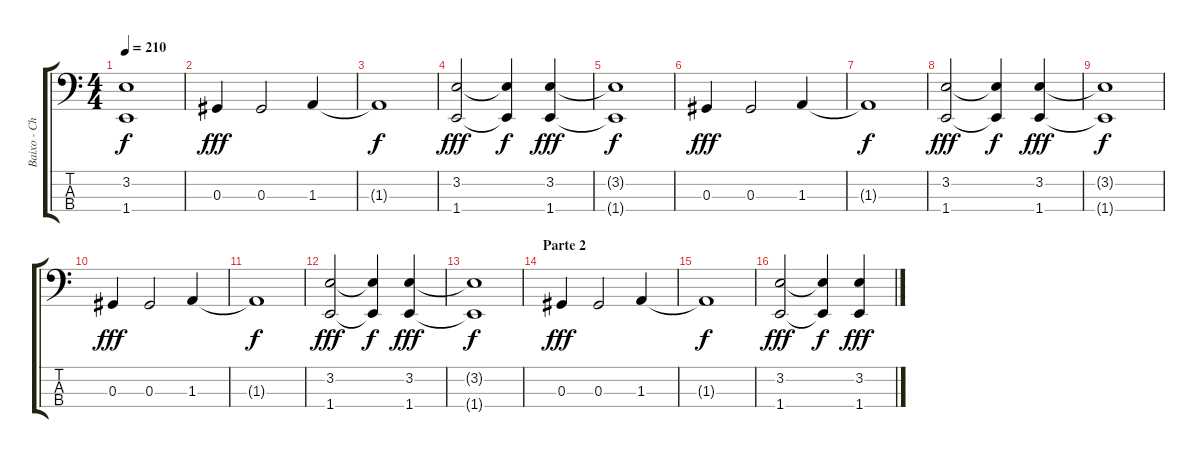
\track ("Baixo - Champignon" "Baixo - Ch") {instrument electricbassfinger}
\staff {score tabs}
\tuning (Gb2 Db2 Ab1 Eb1) {hide}
\ts (4 4)
\tempo 210
\clef f4
\ks c
(3.2{t} 1.4{t}).1{dy f} |
0.3.4{dy fff} 0.3.2 1.3.4 |
1.3{t}.1{dy f} |
(3.2 1.4).2{dy fff} (3.2{t} 1.4{t}).4{dy f} (3.2 1.4).4{dy fff} |
(3.2{t} 1.4{t}).1{dy f} |
0.3.4{dy fff} 0.3.2 1.3.4 |
1.3{t}.1{dy f} |
(3.2 1.4).2{dy fff} (3.2{t} 1.4{t}).4{dy f} (3.2 1.4).4{dy fff} |
(3.2{t} 1.4{t}).1{dy f} |
0.3.4{dy fff} 0.3.2 1.3.4 |
1.3{t}.1{dy f} |
(3.2 1.4).2{dy fff} (3.2{t} 1.4{t}).4{dy f} (3.2 1.4).4{dy fff} |
(3.2{t} 1.4{t}).1{dy f} |
\section ("" "Parte 2")
0.3.4{dy fff} 0.3.2 1.3.4 |
1.3{t}.1{dy f} |
(3.2 1.4).2{dy fff} (3.2{t} 1.4{t}).4{dy f} (3.2 1.4).4{dy fff}
